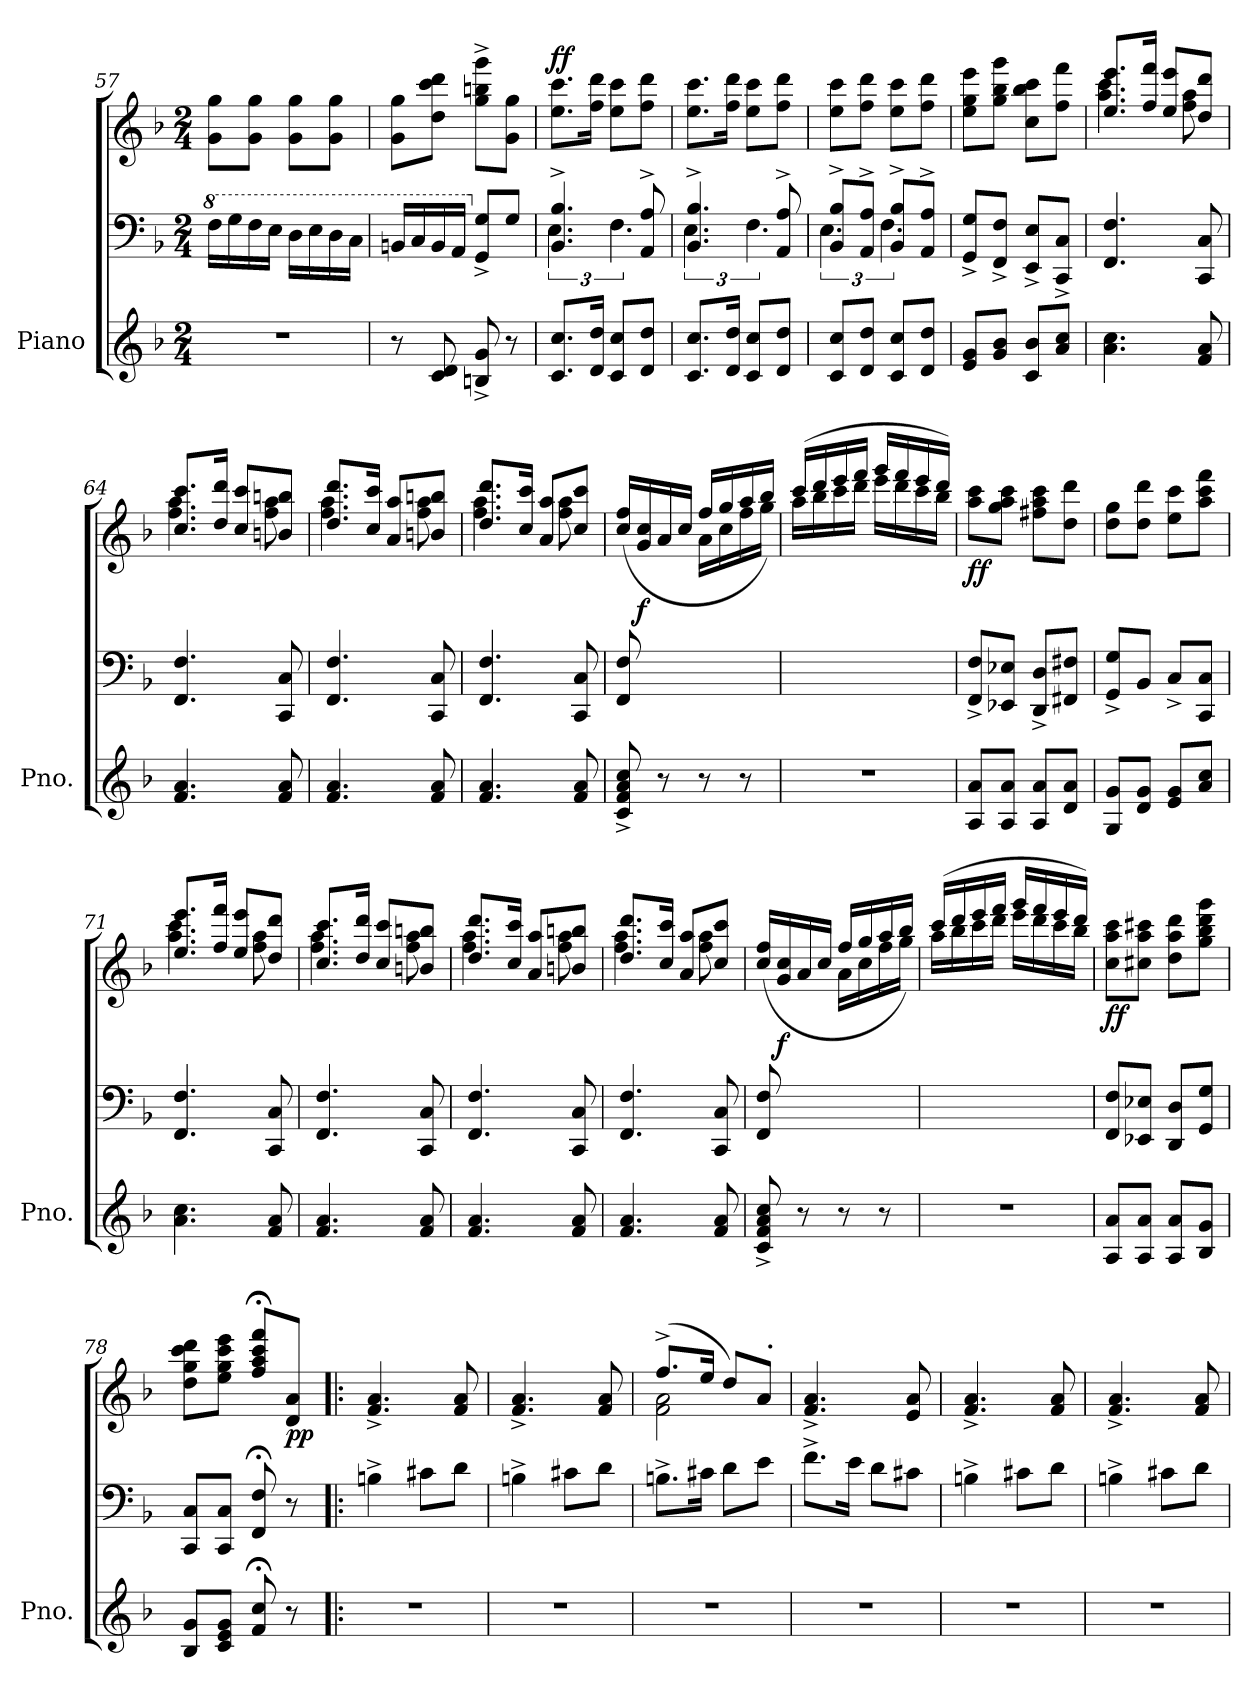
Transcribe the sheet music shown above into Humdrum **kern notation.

**kern	**kern	**kern	**dynam
*part1	*part1	*part1	*part1
*staff3	*staff2	*staff1	*staff1/2/3
*I"Piano	*	*	*
*I'Pno.	*	*	*
*clefG2	*clefF4	*clefG2	*
*k[b-]	*k[b-]	*k[b-]	*
*M2/4	*M2/4	*M2/4	*
*	*8va	*	*
=57	=57	=57	=57
2r	16f\LL	8g\ 8gg\L	.
.	16g\	.	.
.	16f\	8g\ 8gg\J	.
.	16e\JJ	.	.
.	16d\LL	8g\ 8gg\L	.
.	16e\	.	.
.	16d\	8g\ 8gg\J	.
.	16c\JJ	.	.
!!LO:LB:g=z
=58	=58	=58	=58
8r	16Bn/LL	8g\ 8gg\L	.
.	16c/	.	.
8c/ 8d/	16B/	8dd\ 8ccc\ 8ddd\J	.
.	16A/JJ	.	.
*	*X8va	*	*
8Bn/^ 8g/^	8GG/^ 8G/^L	8gg\^ 8bbn\^ 8ggg\^L	.
8r	8G/J	8g\ 8gg\J	.
=59	=59	=59	=59
*	*^	*	*
!	!	!	!	!LO:DY:a
8.c/ 8.cc/L	4.BB-/^ 4.B-/^	6.E\	8.ee\ 8.ccc\L	ff
16d/ 16dd/Jk	.	.	16ff\ 16ddd\Jk	.
8c/ 8cc/L	.	6.F\	8ee\ 8ccc\L	.
8d/ 8dd/J	8AA/^ 8A/^	.	8ff\ 8ddd\J	.
=60	=60	=60	=60	=60
8.c/ 8.cc/L	4.BB-/^ 4.B-/^	6.E\	8.ee\ 8.ccc\L	.
16d/ 16dd/Jk	.	.	16ff\ 16ddd\Jk	.
8c/ 8cc/L	.	6.F\	8ee\ 8ccc\L	.
8d/ 8dd/J	8AA/^ 8A/^	.	8ff\ 8ddd\J	.
=61	=61	=61	=61	=61
8c/ 8cc/L	8BB-/^ 8B-/^L	6.E\	8ee\ 8ccc\L	.
8d/ 8dd/J	8AA/^ 8A/^J	.	8ff\ 8ddd\J	.
8c/ 8cc/L	8BB-/^ 8B-/^L	6.F\	8ee\ 8ccc\L	.
8d/ 8dd/J	8AA/^ 8A/^J	.	8ff\ 8ddd\J	.
*	*v	*v	*	*
=62	=62	=62	=62
8e/ 8g/L	8GG/^ 8G/^L	8ee\ 8gg\ 8eee\L	.
8g/ 8b-/J	8FF/^ 8F/^J	8gg\ 8bb-\ 8ggg\J	.
8c/ 8b-/L	8EE/^ 8E/^L	8cc\ 8bb-\ 8ccc\L	.
8a/ 8cc/J	8CC/^ 8C/^J	8ff\ 8fff\J	.
=63	=63	=63	=63
*	*	*^	*
4.a\ 4.cc\	4.FF/ 4.F/	8.ee/ 8.eee/L	4.aa\ 4.ccc\	.
.	.	16ff/ 16fff/Jk	.	.
.	.	8ee/ 8eee/L	.	.
8f/ 8a/	8CC/ 8C/	8dd/ 8ddd/J	8ff\ 8aa\	.
=64	=64	=64	=64	=64
4.f/ 4.a/	4.FF/ 4.F/	8.cc/ 8.ccc/L	4.ff\ 4.aa\	.
.	.	16dd/ 16ddd/Jk	.	.
.	.	8cc/ 8ccc/L	.	.
8f/ 8a/	8CC/ 8C/	8bn/ 8bbn/J	8ff\ 8aa\	.
=65	=65	=65	=65	=65
4.f/ 4.a/	4.FF/ 4.F/	8.dd/ 8.ddd/L	4.ff\ 4.aa\	.
.	.	16cc/ 16ccc/Jk	.	.
.	.	8a/ 8aa/L	.	.
8f/ 8a/	8CC/ 8C/	8bn/ 8bbn/J	8ff\ 8aa\	.
!!LO:LB:g=z	!!
=66	=66	=66	=66	=66
4.f/ 4.a/	4.FF/ 4.F/	8.dd/ 8.ddd/L	4.ff\ 4.aa\	.
.	.	16cc/ 16ccc/Jk	.	.
.	.	8a/ 8aa/L	.	.
8f/ 8a/	8CC/ 8C/	8cc/ 8ccc/J	8ff\ 8aa\	.
=67	=67	=67	=67	=67
8c/^ 8f/^ 8a/^ 8cc/^	8FF/ 8F/L	(>16cc/ 16ff/LL	8ryy	.
!	!	!	!	!LO:DY:b
.	.	16g/ 16cc/	.	f
8r	4.ryy	16a/	16f\L	.
.	.	16cc/JJ	16g\JJ	.
8r	.	16ff/LL	16a\LL	.
.	.	16gg/	16cc\	.
8r	.	16aa/	16ff\	.
.	.	16bb-/JJ)	16gg\JJ	.
=68	=68	=68	=68	=68
2r	2ryy	(>16ccc/LL	16aa\LL	.
.	.	16ddd/	16bb-\	.
.	.	16eee/	16ccc\	.
.	.	16fff/JJ	16ddd\JJ	.
.	.	16ggg/LL	16eee\LL	.
.	.	16fff/	16ddd\	.
.	.	16eee/	16ccc\	.
.	.	16ddd/JJ)	16bb-\JJ	.
=69	=69	=69	=69	=69
!	!	!	!	!LO:DY:b
*	*	*v	*v	*
8A/ 8a/L	8FF/^ 8F/^L	8aa\ 8ccc\L	ff
8A/ 8a/J	8EE-X/ 8E-X/J	8gg\ 8aa\ 8ccc\J	.
8A/ 8a/L	8DD/^ 8D/^L	8ff#X\ 8aa\ 8ccc\L	.
8d/ 8a/J	8FF#X/ 8F#X/J	8dd\ 8ddd\J	.
=70	=70	=70	=70
8G/ 8g/L	8GG/^ 8G/^L	8dd\ 8gg\L	.
8d/ 8g/J	8BB-/J	8dd\ 8ddd\J	.
8e/ 8g/L	8C^/L	8ee\ 8ccc\L	.
8a/ 8cc/J	8CC/ 8C/J	8aa\ 8ccc\ 8fff\J	.
=71	=71	=71	=71
*	*	*^	*
4.a\ 4.cc\	4.FF/ 4.F/	8.ee/ 8.eee/L	4.aa\ 4.ccc\	.
.	.	16ff/ 16fff/Jk	.	.
.	.	8ee/ 8eee/L	.	.
8f/ 8a/	8CC/ 8C/	8dd/ 8ddd/J	8ff\ 8aa\	.
=72	=72	=72	=72	=72
4.f/ 4.a/	4.FF/ 4.F/	8.cc/ 8.ccc/L	4.ff\ 4.aa\	.
.	.	16dd/ 16ddd/Jk	.	.
.	.	8cc/ 8ccc/L	.	.
8f/ 8a/	8CC/ 8C/	8bn/ 8bbn/J	8ff\ 8aa\	.
!!LO:PB:g=z	!!
=73	=73	=73	=73	=73
4.f/ 4.a/	4.FF/ 4.F/	8.dd/ 8.ddd/L	4.ff\ 4.aa\	.
.	.	16cc/ 16ccc/Jk	.	.
.	.	8a/ 8aa/L	.	.
8f/ 8a/	8CC/ 8C/	8bn/ 8bbn/J	8ff\ 8aa\	.
=74	=74	=74	=74	=74
4.f/ 4.a/	4.FF/ 4.F/	8.dd/ 8.ddd/L	4.ff\ 4.aa\	.
.	.	16cc/ 16ccc/Jk	.	.
.	.	8a/ 8aa/L	.	.
8f/ 8a/	8CC/ 8C/	8cc/ 8ccc/J	8ff\ 8aa\	.
=75	=75	=75	=75	=75
8c/^ 8f/^ 8a/^ 8cc/^	8FF/ 8F/L	(>16cc/ 16ff/LL	8ryy	.
!	!	!	!	!LO:DY:b
.	.	16g/ 16cc/	.	f
8r	4.ryy	16a/	16f\L	.
.	.	16cc/JJ	16g\JJ	.
8r	.	16ff/LL	16a\LL	.
.	.	16gg/	16cc\	.
8r	.	16aa/	16ff\	.
.	.	16bb-/JJ)	16gg\JJ	.
=76	=76	=76	=76	=76
2r	2ryy	(>16ccc/LL	16aa\LL	.
.	.	16ddd/	16bb-\	.
.	.	16eee/	16ccc\	.
.	.	16fff/JJ	16ddd\JJ	.
.	.	16ggg/LL	16eee\LL	.
.	.	16fff/	16ddd\	.
.	.	16eee/	16ccc\	.
.	.	16ddd/JJ)	16bb-\JJ	.
=77	=77	=77	=77	=77
!	!	!	!	!LO:DY:b
*	*	*v	*v	*
8A/ 8a/L	8FF/ 8F/L	8cc\ 8aa\ 8ccc\L	ff
8A/ 8a/J	8EE-X/ 8E-X/J	8cc#X\ 8aa\ 8ccc#X\J	.
8A/ 8a/L	8DD/ 8D/L	8dd\ 8aa\ 8ddd\L	.
8B-/ 8g/J	8GG/ 8G/J	8gg\ 8bb-\ 8ddd\ 8ggg\J	.
=78	=78	=78	=78
8B-/ 8g/L	8CC/ 8C/L	8dd\ 8gg\ 8ccc\ 8ddd\L	.
8c/ 8e/ 8g/J	8CC/ 8C/J	8ee\ 8gg\ 8ccc\ 8eee\J	.
*	*	*MM104	*
8f/;< 8cc/;<	8FF/;< 8F/;<	8ff\;< 8aa\;< 8ccc\;< 8fff\;<L	.
!	!	!	!LO:DY:b
8r	8r	8d/ 8a/J	pp
=79!|:	=79!|:	=79!|:	=79!|:
2r	4Bn^\	4.f/^ 4.a/^	.
.	8c#X\L	.	.
.	8d\J	8f/ 8a/	.
=80	=80	=80	=80
2r	4Bn^\	4.f/^ 4.a/^	.
.	8c#X\L	.	.
.	8d\J	8f/ 8a/	.
!!LO:LB:g=z
=81	=81	=81	=81
*	*	*^	*
2r	8.Bn^\L	(>8.ff^/L	2f\ 2a\	.
.	16c#X\Jk	16ee/Jk	.	.
.	8d\L	8dd/L)	.	.
.	8e\J	8a'/J	.	.
*	*	*v	*v	*
=82	=82	=82	=82
2r	8.f^\L	4.f/^ 4.a/^	.
.	16e\Jk	.	.
.	8d\L	.	.
.	8c#X\J	8e/ 8a/	.
=83	=83	=83	=83
2r	4Bn^\	4.f/^ 4.a/^	.
.	8c#X\L	.	.
.	8d\J	8f/ 8a/	.
=84	=84	=84	=84
2r	4Bn^\	4.f/^ 4.a/^	.
.	8c#X\L	.	.
.	8d\J	8f/ 8a/	.
=	=	=	=
*-	*-	*-	*-
